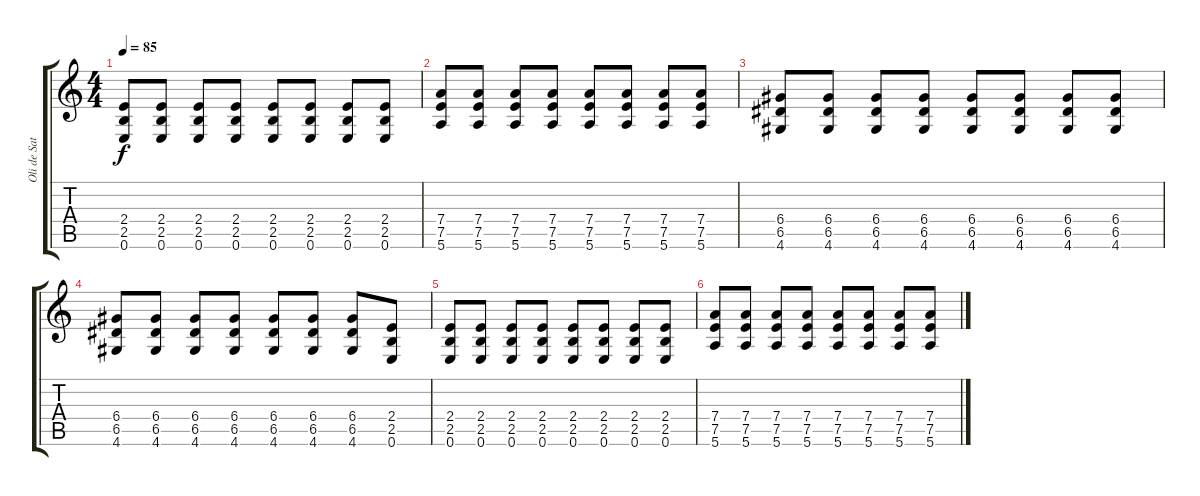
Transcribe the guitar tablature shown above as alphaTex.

\track ("Oli de Sat" "Oli de Sat") {instrument overdrivenguitar}
\staff {score tabs}
\tuning (E4 B3 G3 D3 A2 E2) {hide}
\ts (4 4)
\tempo 85
\clef g2
\ks c
(2.4 2.5 0.6).8{dy f} (2.4 2.5 0.6).8 (2.4 2.5 0.6).8 (2.4 2.5 0.6).8 (2.4 2.5 0.6).8 (2.4 2.5 0.6).8 (2.4 2.5 0.6).8 (2.4 2.5 0.6).8 |
(7.4 7.5 5.6).8 (7.4 7.5 5.6).8 (7.4 7.5 5.6).8 (7.4 7.5 5.6).8 (7.4 7.5 5.6).8 (7.4 7.5 5.6).8 (7.4 7.5 5.6).8 (7.4 7.5 5.6).8 |
(6.4 6.5 4.6).8 (6.4 6.5 4.6).8 (6.4 6.5 4.6).8 (6.4 6.5 4.6).8 (6.4 6.5 4.6).8 (6.4 6.5 4.6).8 (6.4 6.5 4.6).8 (6.4 6.5 4.6).8 |
(6.4 6.5 4.6).8 (6.4 6.5 4.6).8 (6.4 6.5 4.6).8 (6.4 6.5 4.6).8 (6.4 6.5 4.6).8 (6.4 6.5 4.6).8 (6.4 6.5 4.6).8 (2.4 2.5 0.6).8 |
(2.4 2.5 0.6).8 (2.4 2.5 0.6).8 (2.4 2.5 0.6).8 (2.4 2.5 0.6).8 (2.4 2.5 0.6).8 (2.4 2.5 0.6).8 (2.4 2.5 0.6).8 (2.4 2.5 0.6).8 |
(7.4 7.5 5.6).8 (7.4 7.5 5.6).8 (7.4 7.5 5.6).8 (7.4 7.5 5.6).8 (7.4 7.5 5.6).8 (7.4 7.5 5.6).8 (7.4 7.5 5.6).8 (7.4 7.5 5.6).8
